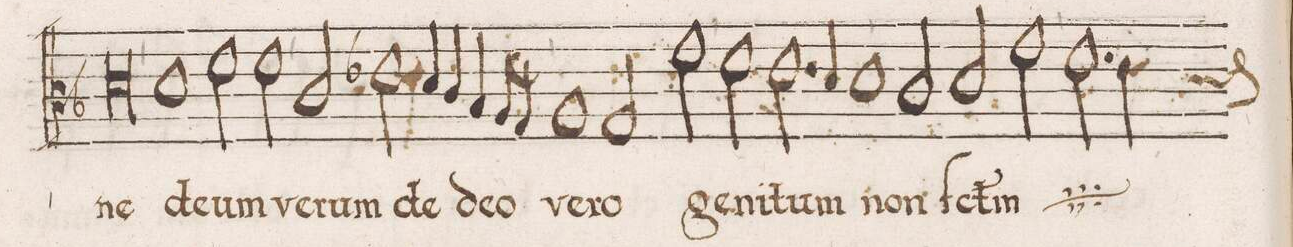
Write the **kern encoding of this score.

**kern	**text
*I"ALTVS	*
*clefC3	*
*k[b-]	*
*met(C|)	*
*M2/1	*
0d\	-ne
=37	=37
1d\	de-
2f\	-um
2f\	ve-
=38	=38
2c/	-rum
2e-X\	de
4d/	.
4c/	de-
4B-/	.
8A/L	-o
8G/J	.
=39	=39
1A/	ve-
2G/	-ro
2g\	ge-
=40	=40
2f\	-ni-
2.e\	-tum
4d/	.
1d\	non
=41	=41
2c/	f(a)c-
2d/	-t(u)m
*	*ij
2g\	ge-
=42	=42
2.f\	-ni-
*custos:d	*
4e\	.
*-	*-
